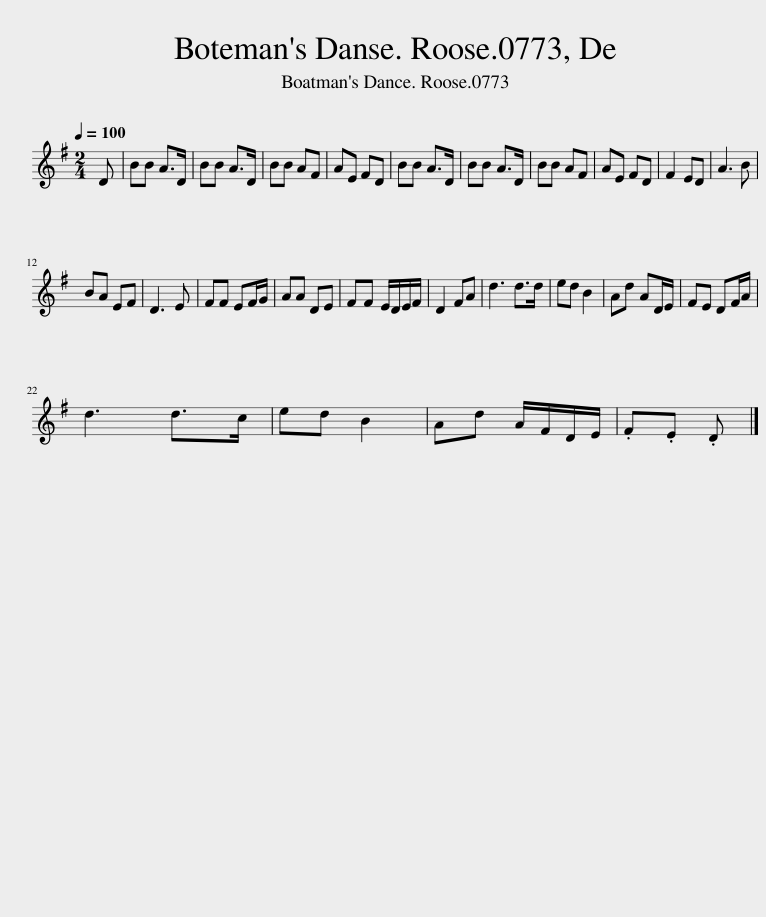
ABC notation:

X:1
L:1/8
Q:1/4=100
M:2/4
I:linebreak $
K:G
V:1 treble
V:1
 D | BB A>D | BB A>D | BB AF | AE FD | %5
 BB A>D | BB A>D | BB AF | AE FD | F2 ED | %10
 A3 B |$ BA EF | D3 E | FF EF/G/ | AA DE | %15
 FF E/D/E/F/ | D2 FA | d3 d>d | ed B2 | Ad AD/E/ | %20
 FE DF/A/ |$ d3 d>c | ed B2 | Ad A/F/D/E/ | .F.E .D |] %25
